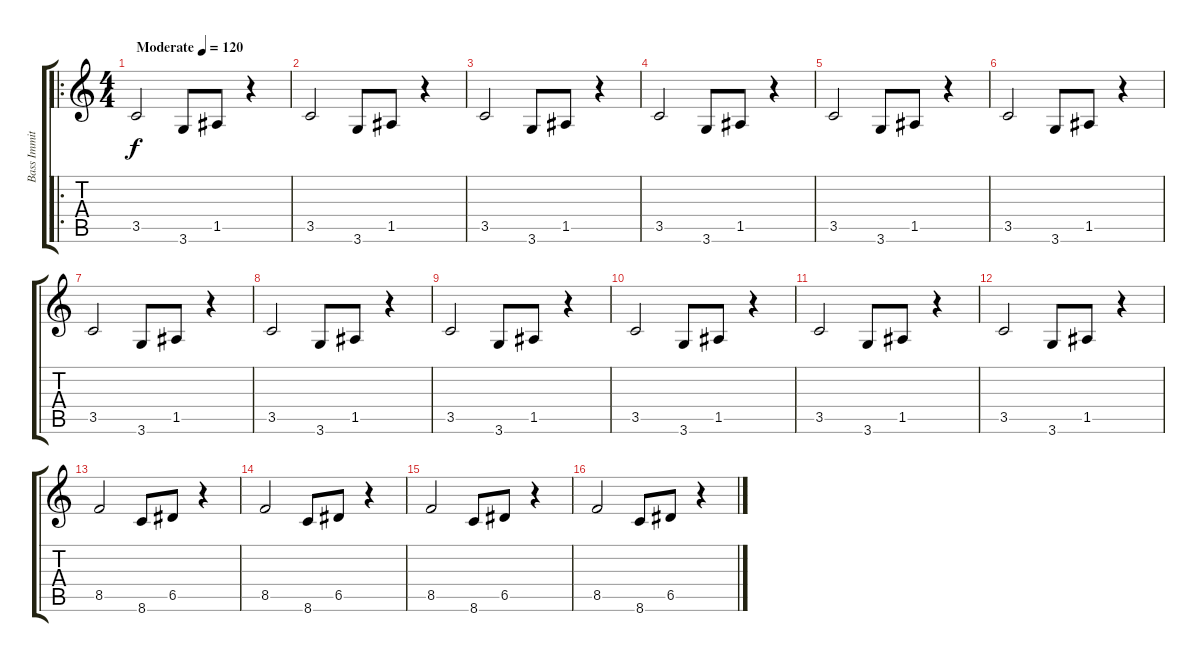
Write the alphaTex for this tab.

\track ("Bass Immitation" "Bass Immit") {instrument electricguitarclean}
\staff {score tabs}
\tuning (E4 B3 G3 D3 A2 E2) {hide}
\ro
\ts (4 4)
\tempo (120 "Moderate")
\clef g2
\ks c
3.5.2{dy f instrument electricguitarclean} 3.6.8 1.5.8 r.4 |
3.5.2 3.6.8 1.5.8 r.4 |
3.5.2 3.6.8 1.5.8 r.4 |
3.5.2 3.6.8 1.5.8 r.4 |
3.5.2 3.6.8 1.5.8 r.4 |
3.5.2 3.6.8 1.5.8 r.4 |
3.5.2 3.6.8 1.5.8 r.4 |
3.5.2 3.6.8 1.5.8 r.4 |
3.5.2 3.6.8 1.5.8 r.4 |
3.5.2 3.6.8 1.5.8 r.4 |
3.5.2 3.6.8 1.5.8 r.4 |
3.5.2 3.6.8 1.5.8 r.4 |
8.5.2 8.6.8 6.5.8 r.4 |
8.5.2 8.6.8 6.5.8 r.4 |
8.5.2 8.6.8 6.5.8 r.4 |
8.5.2 8.6.8 6.5.8 r.4
